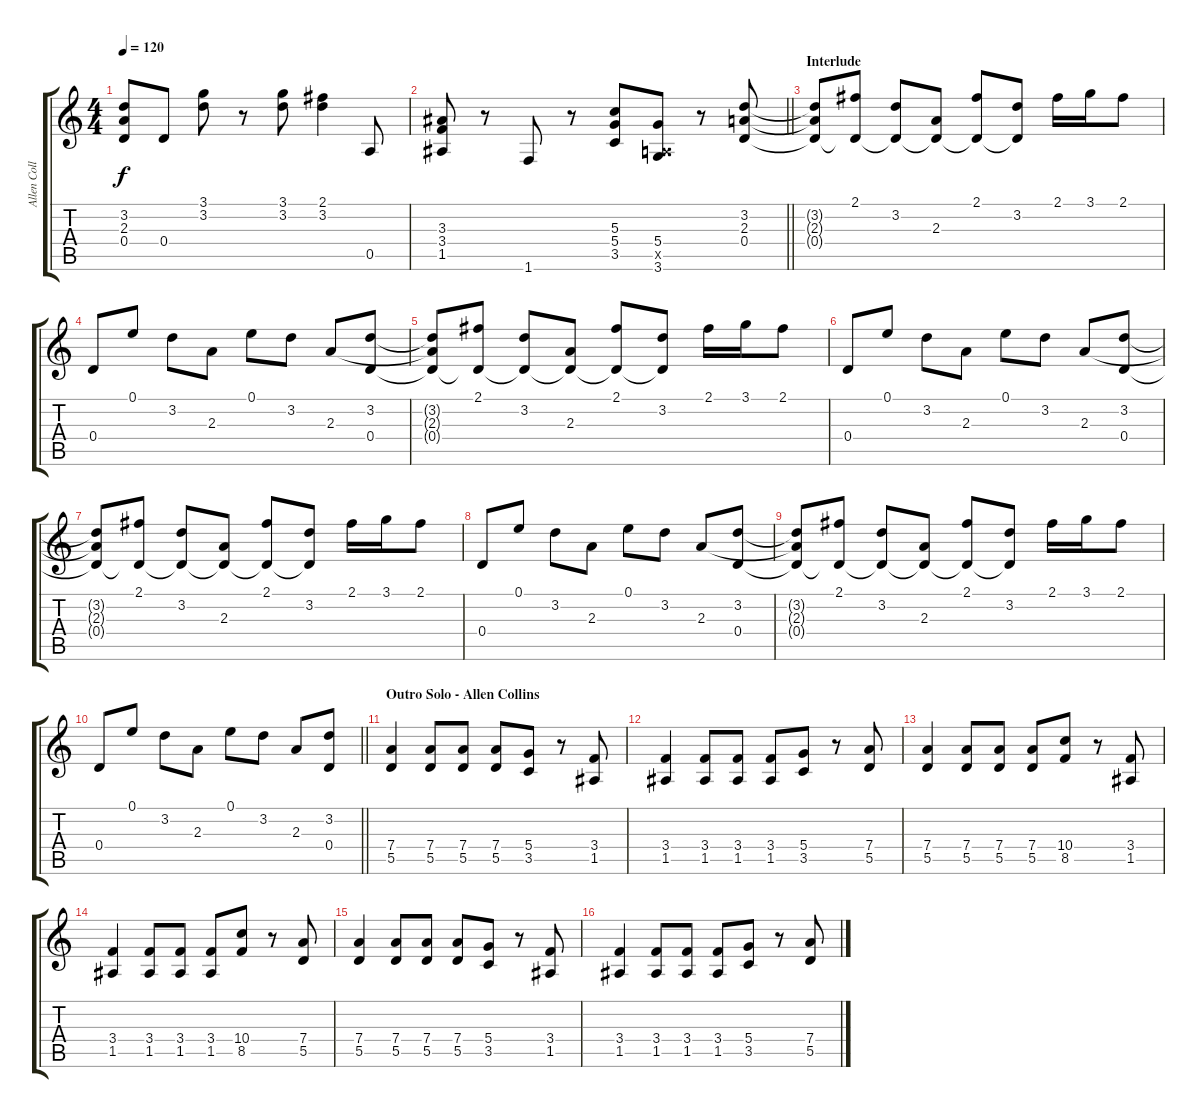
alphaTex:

\track ("Allen Collins (Rhythm Guitar I)" "Allen Coll") {instrument distortionguitar}
\staff {score tabs}
\tuning (E4 B3 G3 D3 A2 E2) {hide}
\ts (4 4)
\tempo 120
\clef g2
\ks c
(3.2{t} 2.3{t} 0.4{t}).8{dy f} 0.4.8 (3.1 3.2).8 r.8 (3.1 3.2).8 (2.1 3.2).4 0.5.8 |
\barLineRight lightlight
(3.3 3.4 1.5).8 r.8 1.6.8 r.8 (5.3 5.4 3.5).8 (5.4 0.5{x} 3.6).8 r.8 (3.2 2.3 0.4).8 |
\section ("" "Interlude")
(3.2{t} 2.3{t} 0.4{t}).8 (2.1 0.4{t}).8 (3.2 0.4{t}).8 (2.3 0.4{t}).8 (2.1 0.4{t}).8 (3.2 0.4{t}).8 2.1.16 3.1.16 2.1.8 |
0.4.8 0.1.8 3.2.8 2.3.8 0.1.8 3.2.8 2.3.8 (3.2 0.4).8 |
(3.2{t} 2.3{t} 0.4{t}).8 (2.1 0.4{t}).8 (3.2 0.4{t}).8 (2.3 0.4{t}).8 (2.1 0.4{t}).8 (3.2 0.4{t}).8 2.1.16 3.1.16 2.1.8 |
0.4.8 0.1.8 3.2.8 2.3.8 0.1.8 3.2.8 2.3.8 (3.2 0.4).8 |
(3.2{t} 2.3{t} 0.4{t}).8 (2.1 0.4{t}).8 (3.2 0.4{t}).8 (2.3 0.4{t}).8 (2.1 0.4{t}).8 (3.2 0.4{t}).8 2.1.16 3.1.16 2.1.8 |
0.4.8 0.1.8 3.2.8 2.3.8 0.1.8 3.2.8 2.3.8 (3.2 0.4).8 |
(3.2{t} 2.3{t} 0.4{t}).8 (2.1 0.4{t}).8 (3.2 0.4{t}).8 (2.3 0.4{t}).8 (2.1 0.4{t}).8 (3.2 0.4{t}).8 2.1.16 3.1.16 2.1.8 |
\barLineRight lightlight
0.4.8 0.1.8 3.2.8 2.3.8 0.1.8 3.2.8 2.3.8 (3.2 0.4).8 |
\section ("" "Outro Solo - Allen Collins")
(7.4 5.5).4 (7.4 5.5).8 (7.4 5.5).8 (7.4 5.5).8 (5.4 3.5).8 r.8 (3.4 1.5).8 |
(3.4 1.5).4 (3.4 1.5).8 (3.4 1.5).8 (3.4 1.5).8 (5.4 3.5).8 r.8 (7.4 5.5).8 |
(7.4 5.5).4 (7.4 5.5).8 (7.4 5.5).8 (7.4 5.5).8 (10.4 8.5).8 r.8 (3.4 1.5).8 |
(3.4 1.5).4 (3.4 1.5).8 (3.4 1.5).8 (3.4 1.5).8 (10.4 8.5).8 r.8 (7.4 5.5).8 |
(7.4 5.5).4 (7.4 5.5).8 (7.4 5.5).8 (7.4 5.5).8 (5.4 3.5).8 r.8 (3.4 1.5).8 |
(3.4 1.5).4 (3.4 1.5).8 (3.4 1.5).8 (3.4 1.5).8 (5.4 3.5).8 r.8 (7.4 5.5).8
